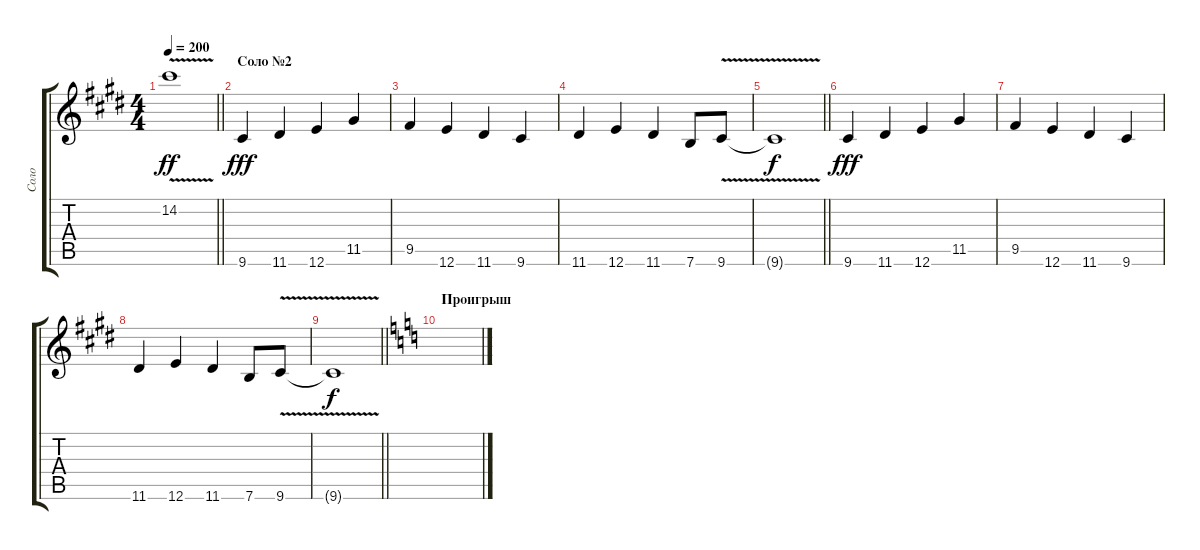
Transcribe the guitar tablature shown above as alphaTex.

\track ("Соло" "Соло") {instrument distortionguitar}
\staff {score tabs}
\tuning (E4 B3 G3 D3 A2 E2) {hide}
\ts (4 4)
\tempo 200
\clef g2
\barLineRight lightlight
\ks c#minor
14.2{v}.1{dy ff} |
\section ("" "Соло №2")
9.6.4{dy fff} 11.6.4 12.6.4 11.5.4 |
9.5.4 12.6.4 11.6.4 9.6.4 |
11.6.4 12.6.4 11.6.4 7.6.8 9.6{v}.8 |
\barLineRight lightlight
9.6{t}.1{dy f} |
9.6.4{dy fff} 11.6.4 12.6.4 11.5.4 |
9.5.4 12.6.4 11.6.4 9.6.4 |
11.6.4 12.6.4 11.6.4 7.6.8 9.6{v}.8 |
\barLineRight lightlight
9.6{t}.1{dy f} |
\section ("" "Проигрыш")
\ks c
